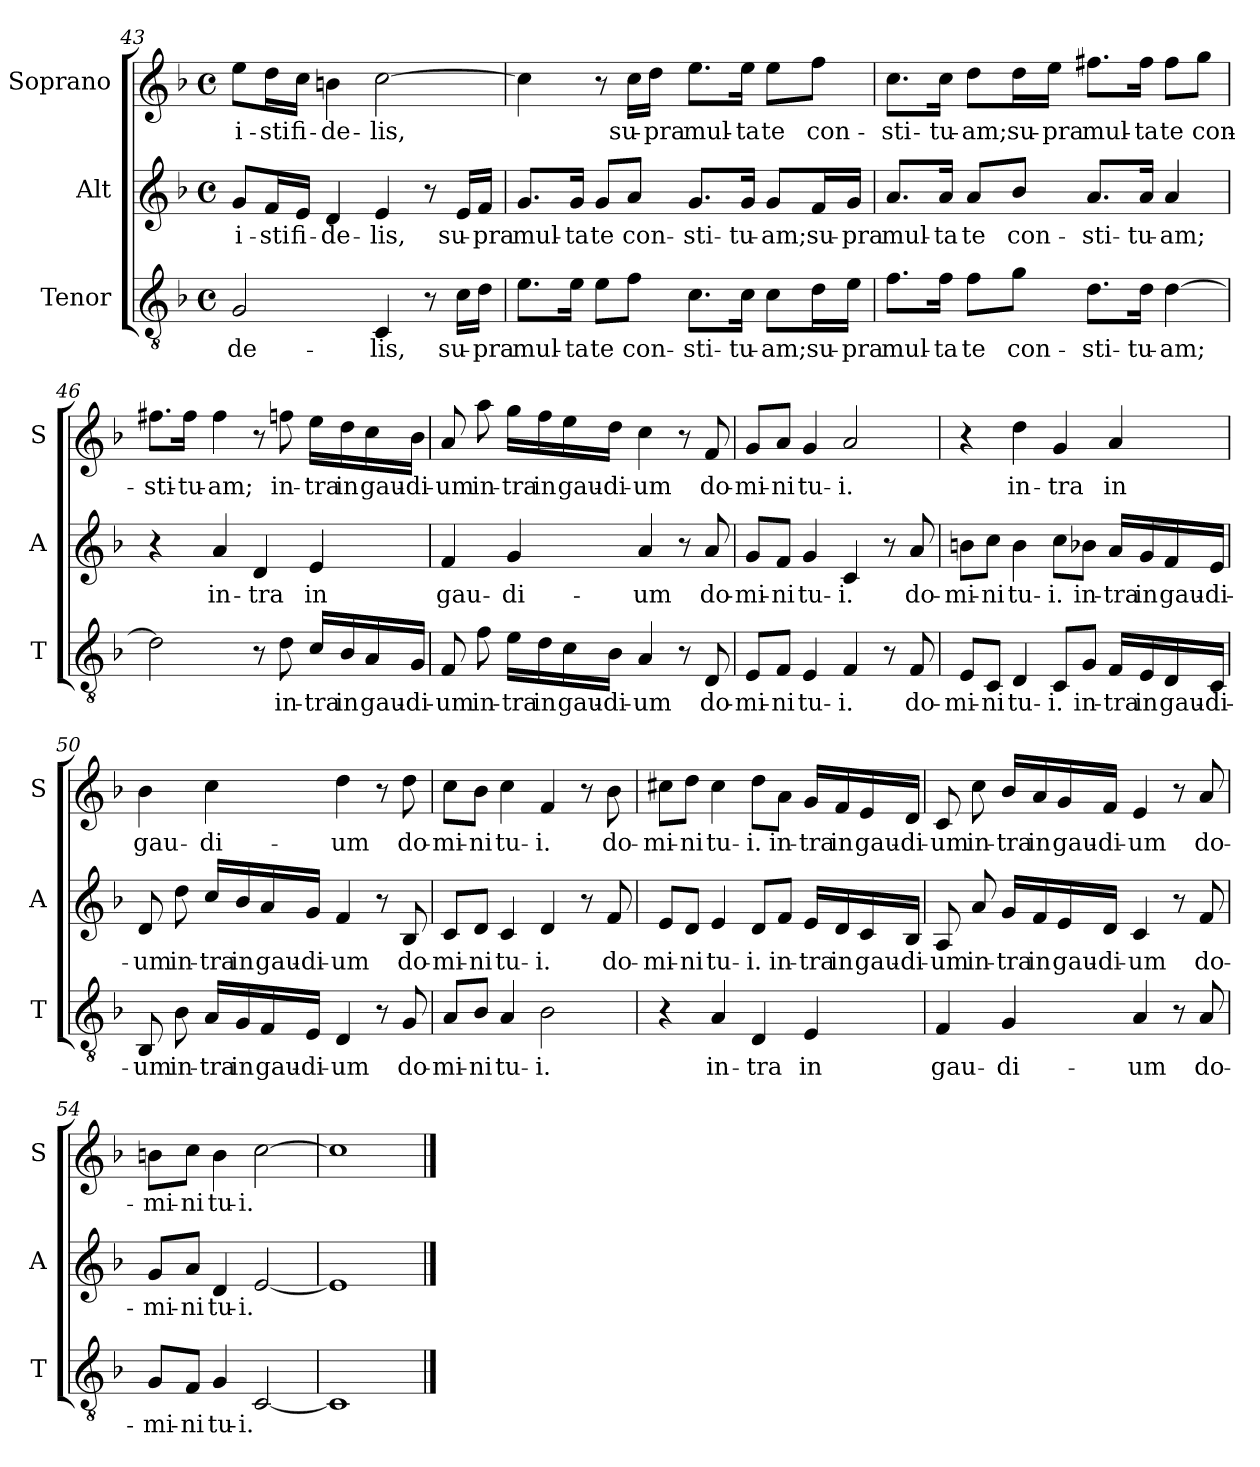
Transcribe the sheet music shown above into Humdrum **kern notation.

**kern	**text	**kern	**text	**kern	**text
*part3	*part3	*part2	*part2	*part1	*part1
*staff3	*staff3	*staff2	*staff2	*staff1	*staff1
*I"Tenor	*	*I"Alt	*	*I"Soprano	*
*I'T	*	*I'A	*	*I'S	*
!!LO:LB:g=z
*clefGv2	*	*clefG2	*	*clefG2	*
*k[b-]	*	*k[b-]	*	*k[b-]	*
*F:	*	*F:	*	*F:	*
*M4/4	*	*M4/4	*	*M4/4	*
*met(c)	*	*met(c)	*	*met(c)	*
=43	=43	=43	=43	=43	=43
!	!LO:LY:b	!	!LO:LY:b	!	!LO:LY:b
2G/	-de-	8g/L	-i-	8ee\L	-i-
!	!	!	!LO:LY:b	!	!LO:LY:b
.	.	16f/L	-sti	16dd\L	-sti
!	!	!	!LO:LY:b	!	!LO:LY:b
.	.	16e/JJ	fi-	16cc\JJ	fi-
!	!	!	!LO:LY:b	!	!LO:LY:b
.	.	4d/	-de-	4bn\	-de-
!	!LO:LY:b	!	!LO:LY:b	!	!LO:LY:b
4C/	-lis,	4e/	-lis,	[2cc\	-lis,
8r	.	8r	.	.	.
!	!LO:LY:b	!	!LO:LY:b	!	!
16c\LL	su-	16e/LL	su-	.	.
!	!LO:LY:b	!	!LO:LY:b	!	!
16d\JJ	-pra	16f/JJ	-pra	.	.
=44	=44	=44	=44	=44	=44
!	!LO:LY:b	!	!LO:LY:b	!	!
8.e\L	mul-	8.g/L	mul-	4cc\]	.
!	!LO:LY:b	!	!LO:LY:b	!	!
16e\Jk	-ta	16g/Jk	-ta	.	.
!	!LO:LY:b	!	!LO:LY:b	!	!
8e\L	te	8g/L	te	8r	.
!	!LO:LY:b	!	!LO:LY:b	!	!LO:LY:b
8f\J	con-	8a/J	con-	16cc\LL	su-
!	!	!	!	!	!LO:LY:b
.	.	.	.	16dd\JJ	-pra
!	!LO:LY:b	!	!LO:LY:b	!	!LO:LY:b
8.c\L	-sti-	8.g/L	-sti-	8.ee\L	mul-
!	!LO:LY:b	!	!LO:LY:b	!	!LO:LY:b
16c\Jk	-tu-	16g/Jk	-tu-	16ee\Jk	-ta
!	!LO:LY:b	!	!LO:LY:b	!	!LO:LY:b
8c\L	-am;	8g/L	-am;	8ee\L	te
!	!LO:LY:b	!	!LO:LY:b	!	!LO:LY:b
16d\L	su-	16f/L	su-	8ff\J	con-
!	!LO:LY:b	!	!LO:LY:b	!	!
16e\JJ	-pra	16g/JJ	-pra	.	.
=45	=45	=45	=45	=45	=45
!	!LO:LY:b	!	!LO:LY:b	!	!LO:LY:b
8.f\L	mul-	8.a/L	mul-	8.cc\L	-sti-
!	!LO:LY:b	!	!LO:LY:b	!	!LO:LY:b
16f\Jk	-ta	16a/Jk	-ta	16cc\Jk	-tu-
!	!LO:LY:b	!	!LO:LY:b	!	!LO:LY:b
8f\L	te	8a/L	te	8dd\L	-am;
!	!LO:LY:b	!	!LO:LY:b	!	!LO:LY:b
8g\J	con-	8b-/J	con-	16dd\L	su-
!	!	!	!	!	!LO:LY:b
.	.	.	.	16ee\JJ	-pra
!	!LO:LY:b	!	!LO:LY:b	!	!LO:LY:b
8.d\L	-sti-	8.a/L	-sti-	8.ff#X\L	mul-
!	!LO:LY:b	!	!LO:LY:b	!	!LO:LY:b
16d\Jk	-tu-	16a/Jk	-tu-	16ff#\Jk	-ta
!	!LO:LY:b	!	!LO:LY:b	!	!LO:LY:b
[4d\	-am;	4a/	-am;	8ff#\L	te
!	!	!	!	!	!LO:LY:b
.	.	.	.	8gg\J	con-
!!LO:LB:g=z
=46	=46	=46	=46	=46	=46
!	!	!	!	!	!LO:LY:b
2d\]	.	4r	.	8.ff#X\L	-sti-
!	!	!	!	!	!LO:LY:b
.	.	.	.	16ff#\Jk	-tu-
!	!	!	!LO:LY:b	!	!LO:LY:b
.	.	4a/	in-	4ff#\	-am;
!	!	!	!LO:LY:b	!	!
8r	.	4d/	-tra	8r	.
!	!LO:LY:b	!	!	!	!LO:LY:b
8d\	in-	.	.	8ffn\	in-
!	!LO:LY:b	!	!LO:LY:b	!	!LO:LY:b
16c/LL	-tra	4e/	in	16ee\LL	-tra
!	!LO:LY:b	!	!	!	!LO:LY:b
16B-/	in	.	.	16dd\	in
!	!LO:LY:b	!	!	!	!LO:LY:b
16A/	gau-	.	.	16cc\	gau-
!	!LO:LY:b	!	!	!	!LO:LY:b
16G/JJ	-di-	.	.	16b-\JJ	-di-
=47	=47	=47	=47	=47	=47
!	!LO:LY:b	!	!LO:LY:b	!	!LO:LY:b
8F/	-um	4f/	gau-	8a/	-um
!	!LO:LY:b	!	!	!	!LO:LY:b
8f\	in-	.	.	8aa\	in-
!	!LO:LY:b	!	!LO:LY:b	!	!LO:LY:b
16e\LL	-tra	4g/	-di-	16gg\LL	-tra
!	!LO:LY:b	!	!	!	!LO:LY:b
16d\	in	.	.	16ff\	in
!	!LO:LY:b	!	!	!	!LO:LY:b
16c\	gau-	.	.	16ee\	gau-
!	!LO:LY:b	!	!	!	!LO:LY:b
16B-\JJ	-di-	.	.	16dd\JJ	-di-
!	!LO:LY:b	!	!LO:LY:b	!	!LO:LY:b
4A/	-um	4a/	-um	4cc\	-um
8r	.	8r	.	8r	.
!	!LO:LY:b	!	!LO:LY:b	!	!LO:LY:b
8D/	do-	8a/	do-	8f/	do-
=48	=48	=48	=48	=48	=48
!	!LO:LY:b	!	!LO:LY:b	!	!LO:LY:b
8E/L	-mi-	8g/L	-mi-	8g/L	-mi-
!	!LO:LY:b	!	!LO:LY:b	!	!LO:LY:b
8F/J	-ni	8f/J	-ni	8a/J	-ni
!	!LO:LY:b	!	!LO:LY:b	!	!LO:LY:b
4E/	tu-	4g/	tu-	4g/	tu-
!	!LO:LY:b	!	!LO:LY:b	!	!LO:LY:b
4F/	-i.	4c/	-i.	2a/	-i.
8r	.	8r	.	.	.
!	!LO:LY:b	!	!LO:LY:b	!	!
8F/	do-	8a/	do-	.	.
=49	=49	=49	=49	=49	=49
!	!LO:LY:b	!	!LO:LY:b	!	!
8E/L	-mi-	8bn\L	-mi-	4r	.
!	!LO:LY:b	!	!LO:LY:b	!	!
8C/J	-ni	8cc\J	-ni	.	.
!	!LO:LY:b	!	!LO:LY:b	!	!LO:LY:b
4D/	tu-	4b\	tu-	4dd\	in-
!	!LO:LY:b	!	!LO:LY:b	!	!LO:LY:b
8C/L	-i.	8cc\L	-i.	4g/	-tra
!	!LO:LY:b	!	!LO:LY:b	!	!
8G/J	in-	8b-X\J	in-	.	.
!	!LO:LY:b	!	!LO:LY:b	!	!LO:LY:b
16F/LL	-tra	16a/LL	-tra	4a/	in
!	!LO:LY:b	!	!LO:LY:b	!	!
16E/	in	16g/	in	.	.
!	!LO:LY:b	!	!LO:LY:b	!	!
16D/	gau-	16f/	gau-	.	.
!	!LO:LY:b	!	!LO:LY:b	!	!
16C/JJ	-di-	16e/JJ	-di-	.	.
!!LO:PB:g=z
=50	=50	=50	=50	=50	=50
!	!LO:LY:b	!	!LO:LY:b	!	!LO:LY:b
8BB-/	-um	8d/	-um	4b-\	gau-
!	!LO:LY:b	!	!LO:LY:b	!	!
8B-\	in-	8dd\	in-	.	.
!	!LO:LY:b	!	!LO:LY:b	!	!LO:LY:b
16A/LL	-tra	16cc/LL	-tra	4cc\	-di-
!	!LO:LY:b	!	!LO:LY:b	!	!
16G/	in	16b-/	in	.	.
!	!LO:LY:b	!	!LO:LY:b	!	!
16F/	gau-	16a/	gau-	.	.
!	!LO:LY:b	!	!LO:LY:b	!	!
16E/JJ	-di-	16g/JJ	-di-	.	.
!	!LO:LY:b	!	!LO:LY:b	!	!LO:LY:b
4D/	-um	4f/	-um	4dd\	-um
8r	.	8r	.	8r	.
!	!LO:LY:b	!	!LO:LY:b	!	!LO:LY:b
8G/	do-	8B-/	do-	8dd\	do-
=51	=51	=51	=51	=51	=51
!	!LO:LY:b	!	!LO:LY:b	!	!LO:LY:b
8A/L	-mi-	8c/L	-mi-	8cc\L	-mi-
!	!LO:LY:b	!	!LO:LY:b	!	!LO:LY:b
8B-/J	-ni	8d/J	-ni	8b-\J	-ni
!	!LO:LY:b	!	!LO:LY:b	!	!LO:LY:b
4A/	tu-	4c/	tu-	4cc\	tu-
!	!LO:LY:b	!	!LO:LY:b	!	!LO:LY:b
2B-\	-i.	4d/	-i.	4f/	-i.
.	.	8r	.	8r	.
!	!	!	!LO:LY:b	!	!LO:LY:b
.	.	8f/	do-	8b-\	do-
=52	=52	=52	=52	=52	=52
!	!	!	!LO:LY:b	!	!LO:LY:b
4r	.	8e/L	-mi-	8cc#X\L	-mi-
!	!	!	!LO:LY:b	!	!LO:LY:b
.	.	8d/J	-ni	8dd\J	-ni
!	!LO:LY:b	!	!LO:LY:b	!	!LO:LY:b
4A/	in-	4e/	tu-	4cc#\	tu-
!	!LO:LY:b	!	!LO:LY:b	!	!LO:LY:b
4D/	-tra	8d/L	-i.	8dd\L	-i.
!	!	!	!LO:LY:b	!	!LO:LY:b
.	.	8f/J	in-	8a\J	in-
!	!LO:LY:b	!	!LO:LY:b	!	!LO:LY:b
4E/	in	16e/LL	-tra	16g/LL	-tra
!	!	!	!LO:LY:b	!	!LO:LY:b
.	.	16d/	in	16f/	in
!	!	!	!LO:LY:b	!	!LO:LY:b
.	.	16c/	gau-	16e/	gau-
!	!	!	!LO:LY:b	!	!LO:LY:b
.	.	16B-/JJ	-di-	16d/JJ	-di-
=53	=53	=53	=53	=53	=53
!	!LO:LY:b	!	!LO:LY:b	!	!LO:LY:b
4F/	gau-	8A/	-um	8c/	-um
!	!	!	!LO:LY:b	!	!LO:LY:b
.	.	8a/	in-	8cc\	in-
!	!LO:LY:b	!	!LO:LY:b	!	!LO:LY:b
4G/	-di-	16g/LL	-tra	16b-/LL	-tra
!	!	!	!LO:LY:b	!	!LO:LY:b
.	.	16f/	in	16a/	in
!	!	!	!LO:LY:b	!	!LO:LY:b
.	.	16e/	gau-	16g/	gau-
!	!	!	!LO:LY:b	!	!LO:LY:b
.	.	16d/JJ	-di-	16f/JJ	-di-
!	!LO:LY:b	!	!LO:LY:b	!	!LO:LY:b
4A/	-um	4c/	-um	4e/	-um
8r	.	8r	.	8r	.
!	!LO:LY:b	!	!LO:LY:b	!	!LO:LY:b
8A/	do-	8f/	do-	8a/	do-
!!LO:LB:g=z
=54	=54	=54	=54	=54	=54
!	!LO:LY:b	!	!LO:LY:b	!	!LO:LY:b
8G/L	-mi-	8g/L	-mi-	8bn\L	-mi-
!	!LO:LY:b	!	!LO:LY:b	!	!LO:LY:b
8F/J	-ni	8a/J	-ni	8cc\J	-ni
!	!LO:LY:b	!	!LO:LY:b	!	!LO:LY:b
4G/	tu-	4d/	tu-	4b\	tu-
!	!LO:LY:b	!	!LO:LY:b	!	!LO:LY:b
[2C/	-i.	[2e/	-i.	[2cc\	-i.
=55	=55	=55	=55	=55	=55
1C]	.	1e]	.	1cc]	.
==	==	==	==	==	==
*-	*-	*-	*-	*-	*-
